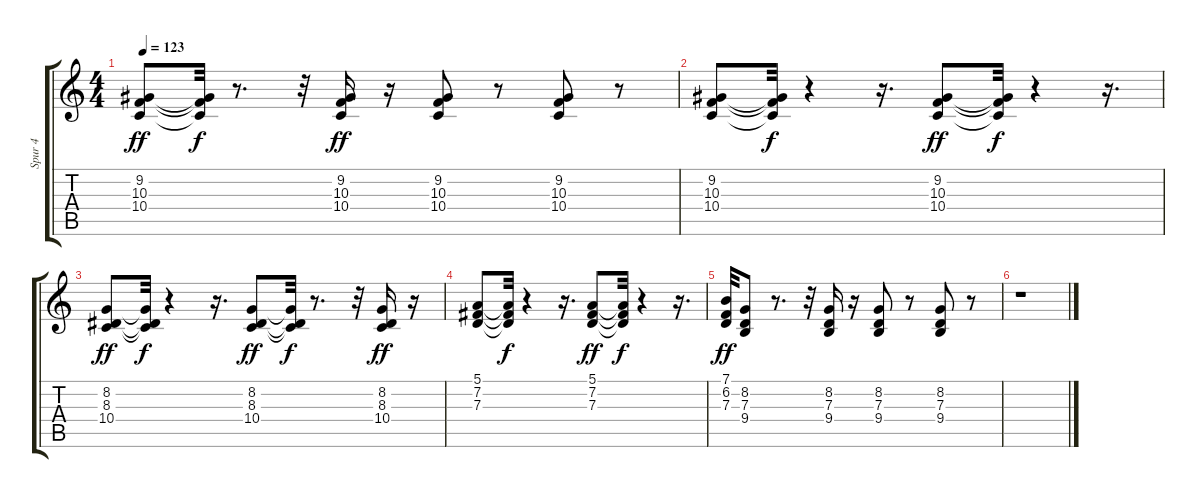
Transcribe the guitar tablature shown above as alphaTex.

\track ("Spur 4" "Spur 4") {instrument frenchhorn}
\staff {score tabs}
\tuning (E4 B3 G3 D3 A2 E2) {hide}
\ts (4 4)
\tempo 123
\clef g2
\ks c
(9.2 10.3 10.4).8{dy ff} (9.2{t} 10.3{t} 10.4{t}).32{dy f} r.8{d} r.32 (9.2 10.3 10.4).16{dy ff} r.16 (9.2 10.3 10.4).8 r.8 (9.2 10.3 10.4).8 r.8 |
(9.2 10.3 10.4).8 (9.2{t} 10.3{t} 10.4{t}).32{dy f} r.4 r.16{d} (9.2 10.3 10.4).8{dy ff} (9.2{t} 10.3{t} 10.4{t}).32{dy f} r.4 r.16{d} |
(8.2 8.3 10.4).8{dy ff} (8.2{t} 8.3{t} 10.4{t}).32{dy f} r.4 r.16{d} (8.2 8.3 10.4).8{dy ff} (8.2{t} 8.3{t} 10.4{t}).32{dy f} r.8{d} r.32 (8.2 8.3 10.4).16{dy ff} r.16 |
(5.1 7.2 7.3).8 (5.1{t} 7.2{t} 7.3{t}).32{dy f} r.4 r.16{d} (5.1 7.2 7.3).8{dy ff} (5.1{t} 7.2{t} 7.3{t}).32{dy f} r.4 r.16{d} |
(7.1 6.2 7.3).32{dy ff} (8.2 7.3 9.4).8 r.8{d} r.32 (8.2 7.3 9.4).16 r.16 (8.2 7.3 9.4).8 r.8 (8.2 7.3 9.4).8 r.8 |
r.1
